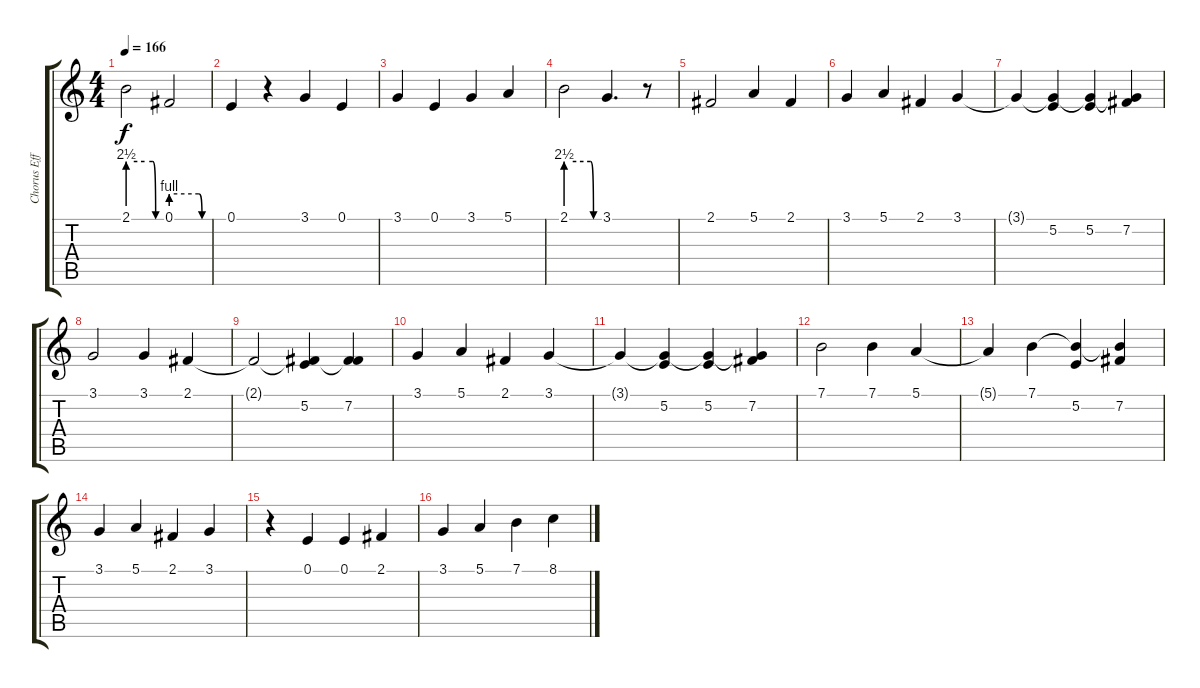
\track ("Chorus Effect" "Chorus Eff") {instrument stringensemble1}
\staff {score tabs}
\tuning (E4 B3 G3 D3 A2 E2) {hide}
\ts (4 4)
\tempo 166
\clef g2
\ks c
2.1{be (custom 0 10 30 10 45 10 50 0 60 0)}.2{dy f} 0.1{be (custom 0 4 45 4 50 0 60 0)}.2 |
0.1.4 r.4 3.1.4 0.1.4 |
3.1.4 0.1.4 3.1.4 5.1.4 |
2.1{be (custom 0 10 45 10 50 0 60 0)}.2 3.1.4{d} r.8 |
2.1.2 5.1.4 2.1.4 |
3.1.4 5.1.4 2.1.4 3.1.4 |
3.1{t}.4 (3.1{t} 5.2).4 (3.1{t} 5.2).4 (3.1{t} 7.2).4 |
3.1.2 3.1.4 2.1.4 |
2.1{t}.2 (2.1{t} 5.2).4 (2.1{t} 7.2).4 |
3.1.4 5.1.4 2.1.4 3.1.4 |
3.1{t}.4 (3.1{t} 5.2).4 (3.1{t} 5.2).4 (3.1{t} 7.2).4 |
7.1.2 7.1.4 5.1.4 |
5.1{t}.4 7.1.4 (7.1{t} 5.2).4 (7.1{t} 7.2).4 |
3.1.4 5.1.4 2.1.4 3.1.4 |
r.4 0.1.4 0.1.4 2.1.4 |
3.1.4 5.1.4 7.1.4 8.1.4
